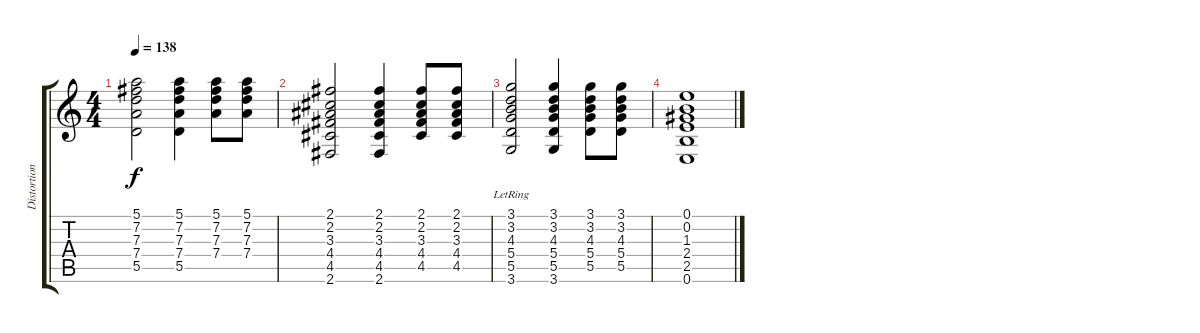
\track ("Distortion" "Distortion") {instrument overdrivenguitar}
\staff {score tabs}
\tuning (E4 B3 G3 D3 A2 E2) {hide}
\ts (4 4)
\tempo 138
\clef g2
\ks c
(5.1 7.2 7.3 7.4 5.5).2{dy f} (5.1 7.2 7.3 7.4 5.5).4 (5.1 7.2 7.3 7.4).8 (5.1 7.2 7.3 7.4).8 |
(2.1 2.2 3.3 4.4 4.5 2.6).2 (2.1 2.2 3.3 4.4 4.5 2.6).4 (2.1 2.2 3.3 4.4 4.5).8 (2.1 2.2 3.3 4.4 4.5).8 |
(3.1{lr} 3.2{lr} 4.3{lr} 5.4{lr} 5.5{lr} 3.6{lr}).2 (3.1 3.2 4.3 5.4 5.5 3.6).4 (3.1 3.2 4.3 5.4 5.5).8 (3.1 3.2 4.3 5.4 5.5).8 |
(0.1 0.2 1.3 2.4 2.5 0.6).1
